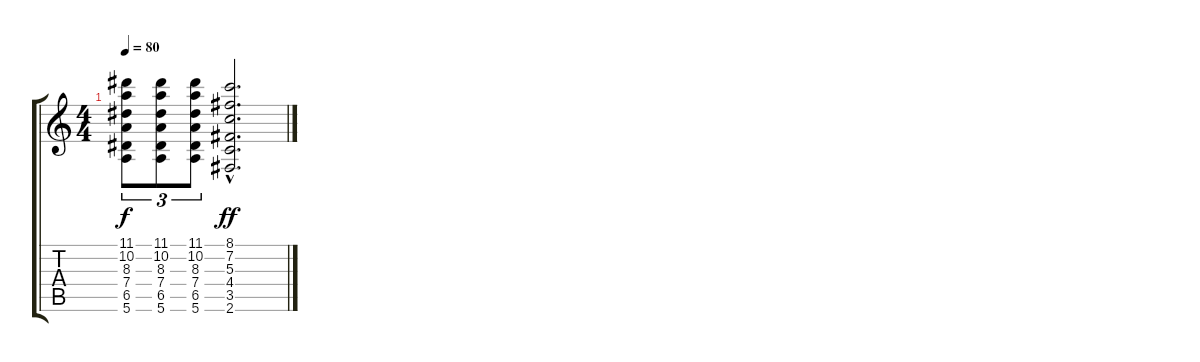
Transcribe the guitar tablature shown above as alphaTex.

\track "" {instrument acousticguitarsteel}
\staff {score tabs}
\tuning (E4 B3 G3 D3 A2 E2) {hide}
\ts (4 4)
\tempo 80
\clef g2
\ks c
(11.1 10.2 8.3 7.4 6.5 5.6).8{tu (3 2) dy f} (11.1 10.2 8.3 7.4 6.5 5.6).8{tu (3 2)} (11.1 10.2 8.3 7.4 6.5 5.6).8{tu (3 2)} (8.1{hac} 7.2{hac} 5.3{hac} 4.4{hac} 3.5{hac} 2.6{hac}).2{d dy ff}
